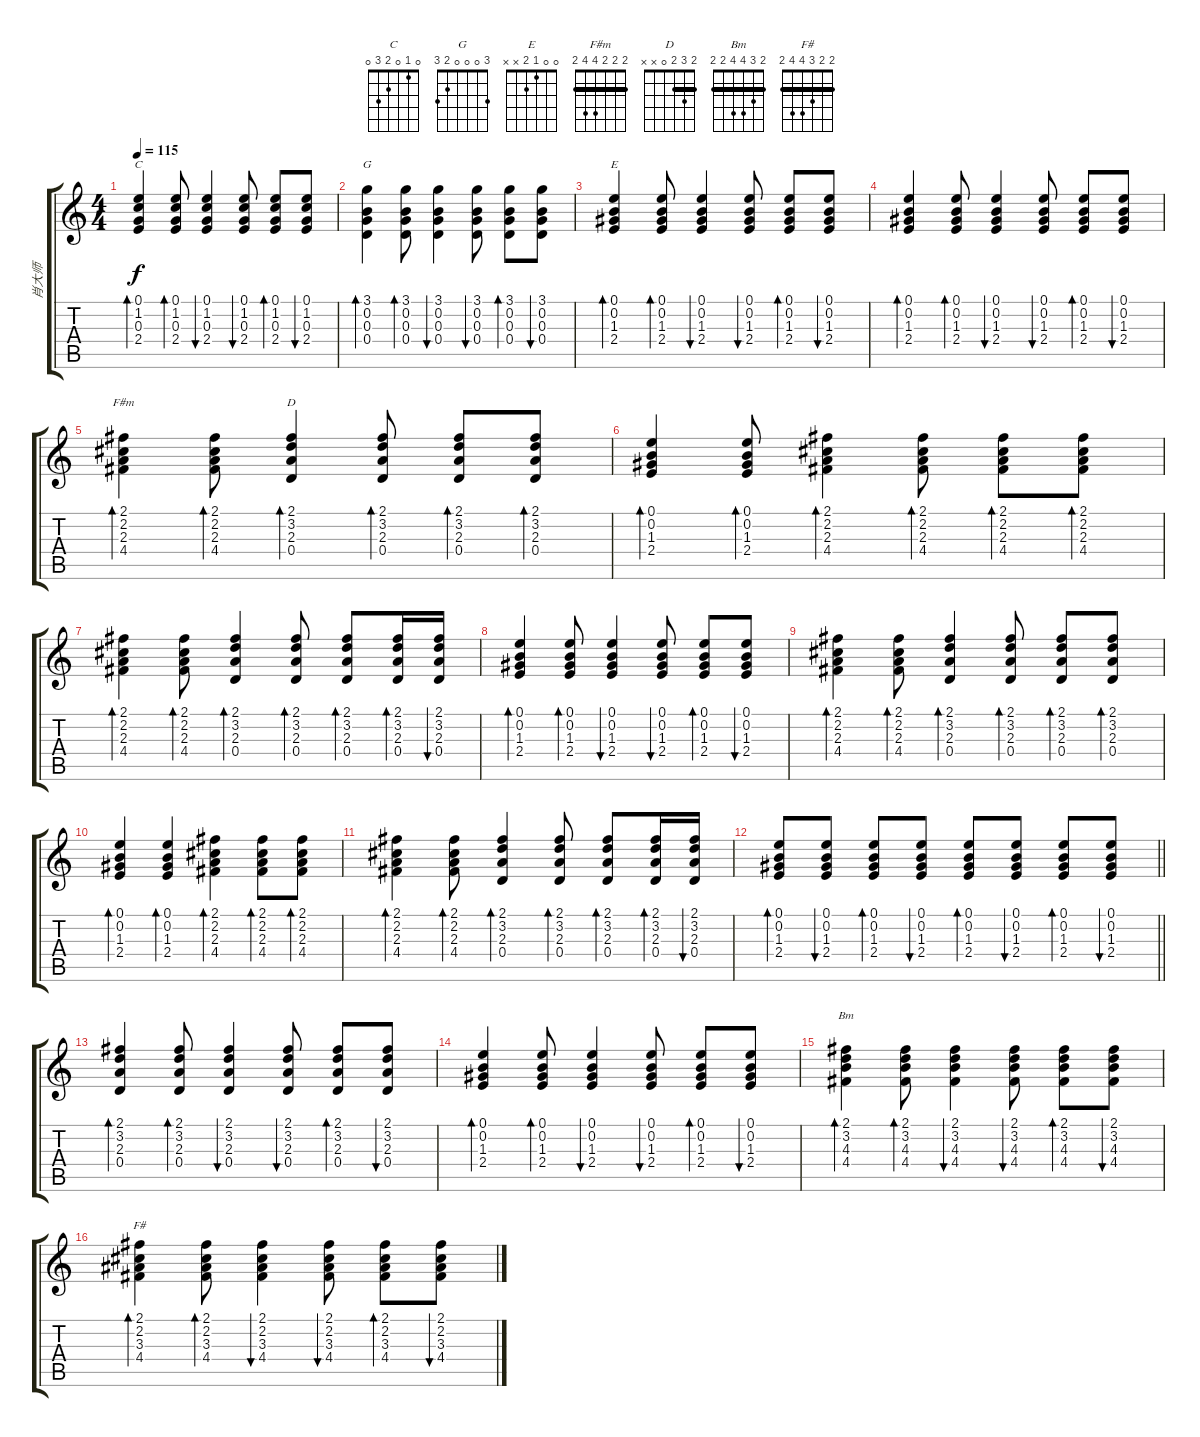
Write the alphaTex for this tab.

\track ("肖大师" "肖大师") {instrument acousticguitarsteel}
\staff {score tabs}
\tuning (E4 B3 G3 D3 A2 E2) {hide}
\chord ("C" 0 1 0 2 3 0)
\chord ("G" 3 0 0 0 2 3)
\chord ("E" 0 0 1 2 x x)
\chord ("F#m" 2 2 2 4 4 2) {barre 2}
\chord ("D" 2 3 2 0 x x) {barre 2}
\chord ("Bm" 2 3 4 4 2 2) {barre 2}
\chord ("F#" 2 2 3 4 4 2) {barre 2}
\ts (4 4)
\tempo 115
\clef g2
\ks c
(0.1 1.2 0.3 2.4).4{bd 30 ch "C" dy f} (0.1 1.2 0.3 2.4).8{bd 30} (0.1 1.2 0.3 2.4).4{bu 30} (0.1 1.2 0.3 2.4).8{bu 30} (0.1 1.2 0.3 2.4).8{bd 30} (0.1 1.2 0.3 2.4).8{bu 30} |
(3.1 0.2 0.3 0.4).4{bd 30 ch "G"} (3.1 0.2 0.3 0.4).8{bd 30} (3.1 0.2 0.3 0.4).4{bu 30} (3.1 0.2 0.3 0.4).8{bu 30} (3.1 0.2 0.3 0.4).8{bd 30} (3.1 0.2 0.3 0.4).8{bu 30} |
(0.1 0.2 1.3 2.4).4{bd 30 ch "E"} (0.1 0.2 1.3 2.4).8{bd 30} (0.1 0.2 1.3 2.4).4{bu 30} (0.1 0.2 1.3 2.4).8{bu 30} (0.1 0.2 1.3 2.4).8{bd 30} (0.1 0.2 1.3 2.4).8{bu 30} |
(0.1 0.2 1.3 2.4).4{bd 30} (0.1 0.2 1.3 2.4).8{bd 30} (0.1 0.2 1.3 2.4).4{bu 30} (0.1 0.2 1.3 2.4).8{bu 30} (0.1 0.2 1.3 2.4).8{bd 30} (0.1 0.2 1.3 2.4).8{bu 30} |
(2.1 2.2 2.3 4.4).4{bd 30 ch "F#m"} (2.1 2.2 2.3 4.4).8{bd 30} (2.1 3.2 2.3 0.4).4{bd 30 ch "D"} (2.1 3.2 2.3 0.4).8{bd 30} (2.1 3.2 2.3 0.4).8{bd 30} (2.1 3.2 2.3 0.4).8{bd 30} |
(0.1 0.2 1.3 2.4).4{bd 30} (0.1 0.2 1.3 2.4).8{bd 30} (2.1 2.2 2.3 4.4).4{bd 30} (2.1 2.2 2.3 4.4).8{bd 30} (2.1 2.2 2.3 4.4).8{bd 30} (2.1 2.2 2.3 4.4).8{bd 30} |
(2.1 2.2 2.3 4.4).4{bd 30} (2.1 2.2 2.3 4.4).8{bd 30} (2.1 3.2 2.3 0.4).4{bd 30} (2.1 3.2 2.3 0.4).8{bd 30} (2.1 3.2 2.3 0.4).8{bd 30} (2.1 3.2 2.3 0.4).16{bd 30} (2.1 3.2 2.3 0.4).16{bu 30} |
(0.1 0.2 1.3 2.4).4{bd 30} (0.1 0.2 1.3 2.4).8{bd 30} (0.1 0.2 1.3 2.4).4{bu 30} (0.1 0.2 1.3 2.4).8{bu 30} (0.1 0.2 1.3 2.4).8{bd 30} (0.1 0.2 1.3 2.4).8{bu 30} |
(2.1 2.2 2.3 4.4).4{bd 30} (2.1 2.2 2.3 4.4).8{bd 30} (2.1 3.2 2.3 0.4).4{bd 30} (2.1 3.2 2.3 0.4).8{bd 30} (2.1 3.2 2.3 0.4).8{bd 30} (2.1 3.2 2.3 0.4).8{bd 30} |
(0.1 0.2 1.3 2.4).4{bd 30} (0.1 0.2 1.3 2.4).4{bd 30} (2.1 2.2 2.3 4.4).4{bd 30} (2.1 2.2 2.3 4.4).8{bd 30} (2.1 2.2 2.3 4.4).8{bd 30} |
(2.1 2.2 2.3 4.4).4{bd 30} (2.1 2.2 2.3 4.4).8{bd 30} (2.1 3.2 2.3 0.4).4{bd 30} (2.1 3.2 2.3 0.4).8{bd 30} (2.1 3.2 2.3 0.4).8{bd 30} (2.1 3.2 2.3 0.4).16{bd 30} (2.1 3.2 2.3 0.4).16{bu 30} |
\barLineRight lightlight
(0.1 0.2 1.3 2.4).8{bd 30} (0.1 0.2 1.3 2.4).8{bu 30} (0.1 0.2 1.3 2.4).8{bd 30} (0.1 0.2 1.3 2.4).8{bu 30} (0.1 0.2 1.3 2.4).8{bd 30} (0.1 0.2 1.3 2.4).8{bu 30} (0.1 0.2 1.3 2.4).8{bd 30} (0.1 0.2 1.3 2.4).8{bu 30} |
(2.1 3.2 2.3 0.4).4{bd 30} (2.1 3.2 2.3 0.4).8{bd 30} (2.1 3.2 2.3 0.4).4{bu 60} (2.1 3.2 2.3 0.4).8{bu 60} (2.1 3.2 2.3 0.4).8{bd 30} (2.1 3.2 2.3 0.4).8{bu 60} |
(0.1 0.2 1.3 2.4).4{bd 30} (0.1 0.2 1.3 2.4).8{bd 30} (0.1 0.2 1.3 2.4).4{bu 30} (0.1 0.2 1.3 2.4).8{bu 30} (0.1 0.2 1.3 2.4).8{bd 30} (0.1 0.2 1.3 2.4).8{bu 30} |
(2.1 3.2 4.3 4.4).4{bd 30 ch "Bm"} (2.1 3.2 4.3 4.4).8{bd 30} (2.1 3.2 4.3 4.4).4{bu 30} (2.1 3.2 4.3 4.4).8{bu 30} (2.1 3.2 4.3 4.4).8{bd 30} (2.1 3.2 4.3 4.4).8{bu 30} |
(2.1 2.2 3.3 4.4).4{bd 30 ch "F#"} (2.1 2.2 3.3 4.4).8{bd 30} (2.1 2.2 3.3 4.4).4{bu 30} (2.1 2.2 3.3 4.4).8{bu 30} (2.1 2.2 3.3 4.4).8{bd 30} (2.1 2.2 3.3 4.4).8{bu 30}
